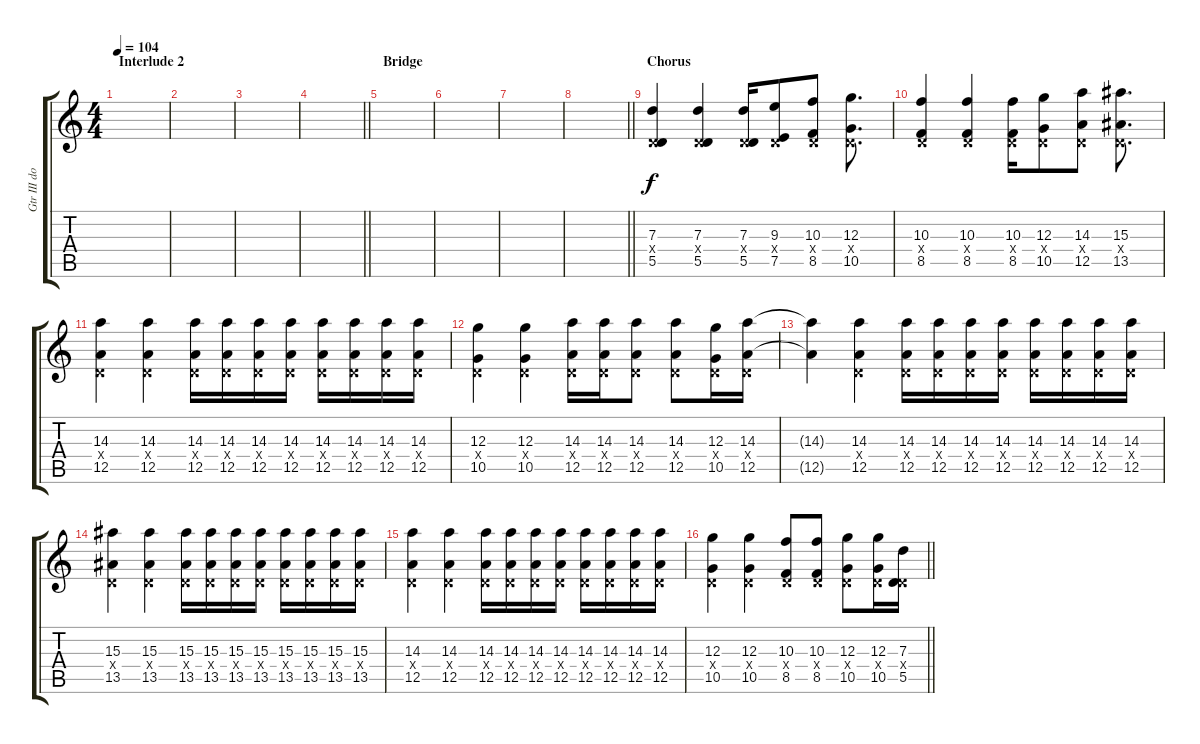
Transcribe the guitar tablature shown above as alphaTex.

\track ("Gtr III doubled" "Gtr III do") {instrument distortionguitar}
\staff {score tabs}
\tuning (E4 B3 G3 D3 A2 D2) {hide}
\ts (4 4)
\section ("" "Interlude 2")
\tempo 104
\clef g2
\ks c
|
|
|
\barLineRight lightlight
|
\section ("" "Bridge")
|
|
|
\barLineRight lightlight
|
\section ("" "Chorus")
(7.3 0.4{x} 5.5).4 (7.3 0.4{x} 5.5).4 (7.3 0.4{x} 5.5).16 (9.3 0.4{x} 7.5).8 (10.3 0.4{x} 8.5).8 (12.3 0.4{x} 10.5).8{d} |
(10.3 0.4{x} 8.5).4 (10.3 0.4{x} 8.5).4 (10.3 0.4{x} 8.5).16 (12.3 0.4{x} 10.5).8 (14.3 0.4{x} 12.5).8 (15.3 0.4{x} 13.5).8{d} |
(14.3 0.4{x} 12.5).4 (14.3 0.4{x} 12.5).4 (14.3 0.4{x} 12.5).16 (14.3 0.4{x} 12.5).16 (14.3 0.4{x} 12.5).16 (14.3 0.4{x} 12.5).16 (14.3 0.4{x} 12.5).16 (14.3 0.4{x} 12.5).16 (14.3 0.4{x} 12.5).16 (14.3 0.4{x} 12.5).16 |
(12.3 0.4{x} 10.5).4 (12.3 0.4{x} 10.5).4 (14.3 0.4{x} 12.5).16 (14.3 0.4{x} 12.5).16 (14.3 0.4{x} 12.5).8 (14.3 0.4{x} 12.5).8 (12.3 0.4{x} 10.5).16 (14.3 0.4{x} 12.5).16 |
(14.3{t} 12.5{t}).4 (14.3 0.4{x} 12.5).4 (14.3 0.4{x} 12.5).16 (14.3 0.4{x} 12.5).16 (14.3 0.4{x} 12.5).16 (14.3 0.4{x} 12.5).16 (14.3 0.4{x} 12.5).16 (14.3 0.4{x} 12.5).16 (14.3 0.4{x} 12.5).16 (14.3 0.4{x} 12.5).16 |
(15.3 0.4{x} 13.5).4 (15.3 0.4{x} 13.5).4 (15.3 0.4{x} 13.5).16 (15.3 0.4{x} 13.5).16 (15.3 0.4{x} 13.5).16 (15.3 0.4{x} 13.5).16 (15.3 0.4{x} 13.5).16 (15.3 0.4{x} 13.5).16 (15.3 0.4{x} 13.5).16 (15.3 0.4{x} 13.5).16 |
(14.3 0.4{x} 12.5).4 (14.3 0.4{x} 12.5).4 (14.3 0.4{x} 12.5).16 (14.3 0.4{x} 12.5).16 (14.3 0.4{x} 12.5).16 (14.3 0.4{x} 12.5).16 (14.3 0.4{x} 12.5).16 (14.3 0.4{x} 12.5).16 (14.3 0.4{x} 12.5).16 (14.3 0.4{x} 12.5).16 |
\barLineRight lightlight
(12.3 0.4{x} 10.5).4 (12.3 0.4{x} 10.5).4 (10.3 0.4{x} 8.5).8 (10.3 0.4{x} 8.5).8 (12.3 0.4{x} 10.5).8 (12.3 0.4{x} 10.5).16 (7.3 0.4{x} 5.5).16
